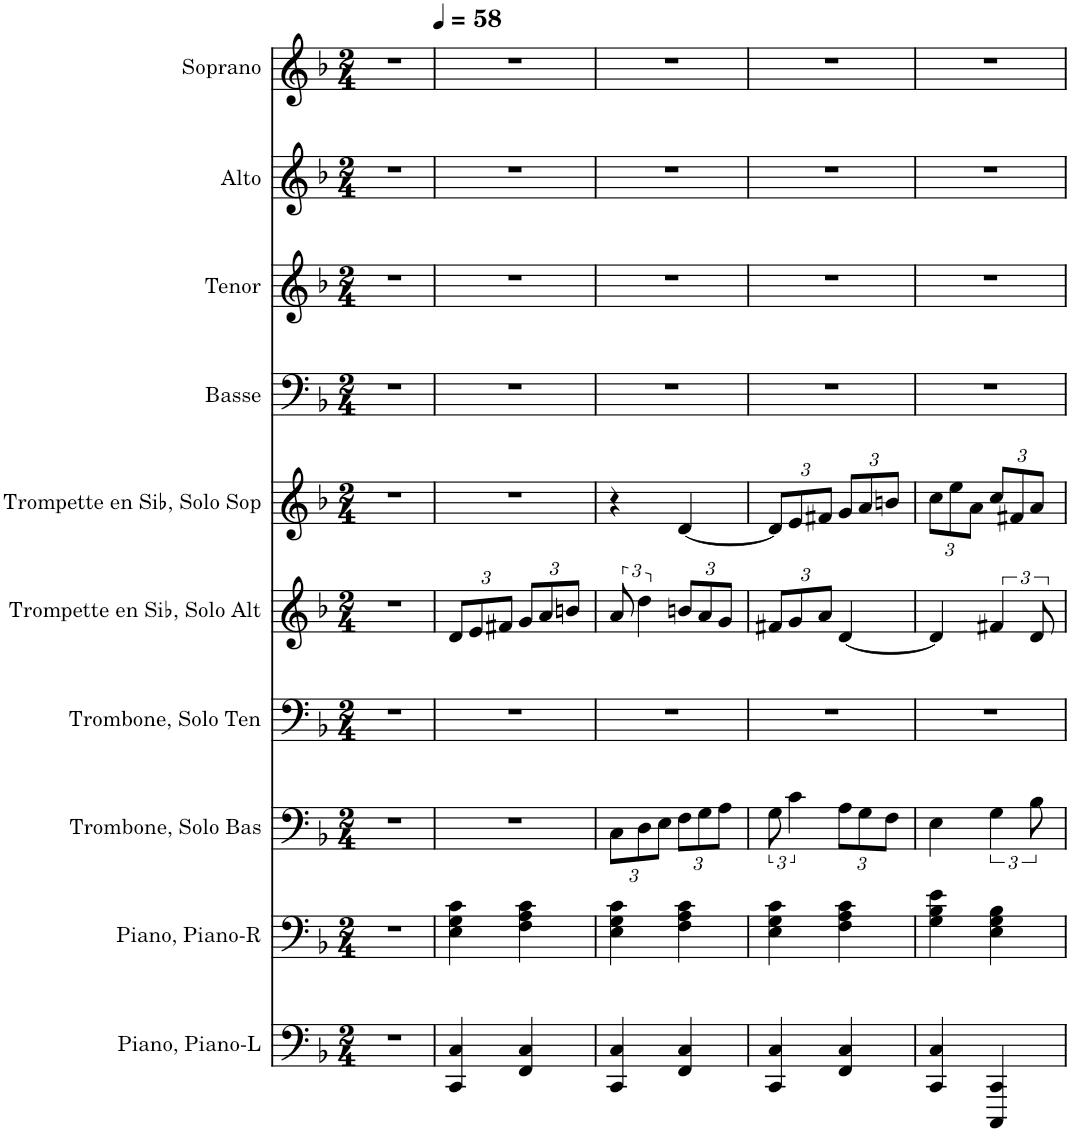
**kern	**kern	**kern	**kern	**kern	**kern	**kern	**kern	**kern	**kern
*part10	*part9	*part8	*part7	*part6	*part5	*part4	*part3	*part2	*part1
*staff10	*staff9	*staff8	*staff7	*staff6	*staff5	*staff4	*staff3	*staff2	*staff1
*I"Piano, Piano-L	*I"Piano, Piano-R	*I"Trombone, Solo Bas	*I"Trombone, Solo Ten	*I"Trompette en Sib, Solo Alt	*I"Trompette en Sib, Solo Sop	*I"Basse	*I"Tenor	*I"Alto	*I"Soprano
*I'Pia.	*I'Pia.	*I'Tbn.	*I'Tbn.	*I'Tromp. Sib	*I'Tromp. Sib	*I'B.	*I'T.	*I'A.	*I'S.
*clefF4	*clefF4	*clefF4	*clefF4	*clefG2	*clefG2	*clefF4	*clefG2	*clefG2	*clefG2
*	*	*	*	*Trd1c2	*Trd1c2	*	*	*	*
*k[b-]	*k[b-]	*k[b-]	*k[b-]	*k[b-]	*k[b-]	*k[b-]	*k[b-]	*k[b-]	*k[b-]
*M2/4	*M2/4	*M2/4	*M2/4	*M2/4	*M2/4	*M2/4	*M2/4	*M2/4	*M2/4
=1	=1	=1	=1	=1	=1	=1	=1	=1	=1
*	*	*	*	*	*	*	*	*	*^
2r	2r	2r	2r	2r	2r	2r	2r	2r	2r	3ryy
.	.	.	.	.	.	.	.	.	.	12.ryy
*	*	*	*	*	*	*	*	*	*MM58	*
.	.	.	.	.	.	.	.	.	.	24ryy
*	*	*	*	*	*	*	*	*	*v	*v
=2	=2	=2	=2	=2	=2	=2	=2	=2	=2
*	*	*	*	*Xbrackettup	*	*	*	*	*
4CC/ 4C/	4E\ 4G\ 4c\	2r	2r	12d/L	2r	2r	2r	2r	2r
.	.	.	.	12e/	.	.	.	.	.
.	.	.	.	12f#X/J	.	.	.	.	.
4FF/ 4C/	4F\ 4A\ 4c\	.	.	12g/L	.	.	.	.	.
.	.	.	.	12a/	.	.	.	.	.
.	.	.	.	12bn/J	.	.	.	.	.
=3	=3	=3	=3	=3	=3	=3	=3	=3	=3
*	*	*Xbrackettup	*	*brackettup	*	*	*	*	*
4CC/ 4C/	4E\ 4G\ 4c\	12C\L	2r	12a/	4r	2r	2r	2r	2r
.	.	12D\	.	6dd\	.	.	.	.	.
.	.	12E\J	.	.	.	.	.	.	.
*	*	*	*	*Xbrackettup	*	*	*	*	*
4FF/ 4C/	4F\ 4A\ 4c\	12F\L	.	12bn/L	[4d/	.	.	.	.
.	.	12G\	.	12a/	.	.	.	.	.
.	.	12A\J	.	12g/J	.	.	.	.	.
=4	=4	=4	=4	=4	=4	=4	=4	=4	=4
*	*	*brackettup	*	*	*Xbrackettup	*	*	*	*
4CC/ 4C/	4E\ 4G\ 4c\	12G\	2r	12f#X/L	12d/L]	2r	2r	2r	2r
.	.	6c\	.	12g/	12e/	.	.	.	.
.	.	.	.	12a/J	12f#X/J	.	.	.	.
*	*	*Xbrackettup	*	*	*	*	*	*	*
4FF/ 4C/	4F\ 4A\ 4c\	12A\L	.	[4d/	12g/L	.	.	.	.
.	.	12G\	.	.	12a/	.	.	.	.
.	.	12F\J	.	.	12bn/J	.	.	.	.
=5	=5	=5	=5	=5	=5	=5	=5	=5	=5
4CC/ 4C/	4G\ 4B-\ 4e\	4E\	2r	4d/]	12cc\L	2r	2r	2r	2r
.	.	.	.	.	12ee\	.	.	.	.
.	.	.	.	.	12a\J	.	.	.	.
*	*	*brackettup	*	*brackettup	*	*	*	*	*
4CCC/ 4CC/	4E\ 4G\ 4B-\	6G\	.	6f#X/	12cc/L	.	.	.	.
.	.	.	.	.	12f#X/	.	.	.	.
.	.	12B-\	.	12d/	12a/J	.	.	.	.
=	=	=	=	=	=	=	=	=	=
*-	*-	*-	*-	*-	*-	*-	*-	*-	*-
